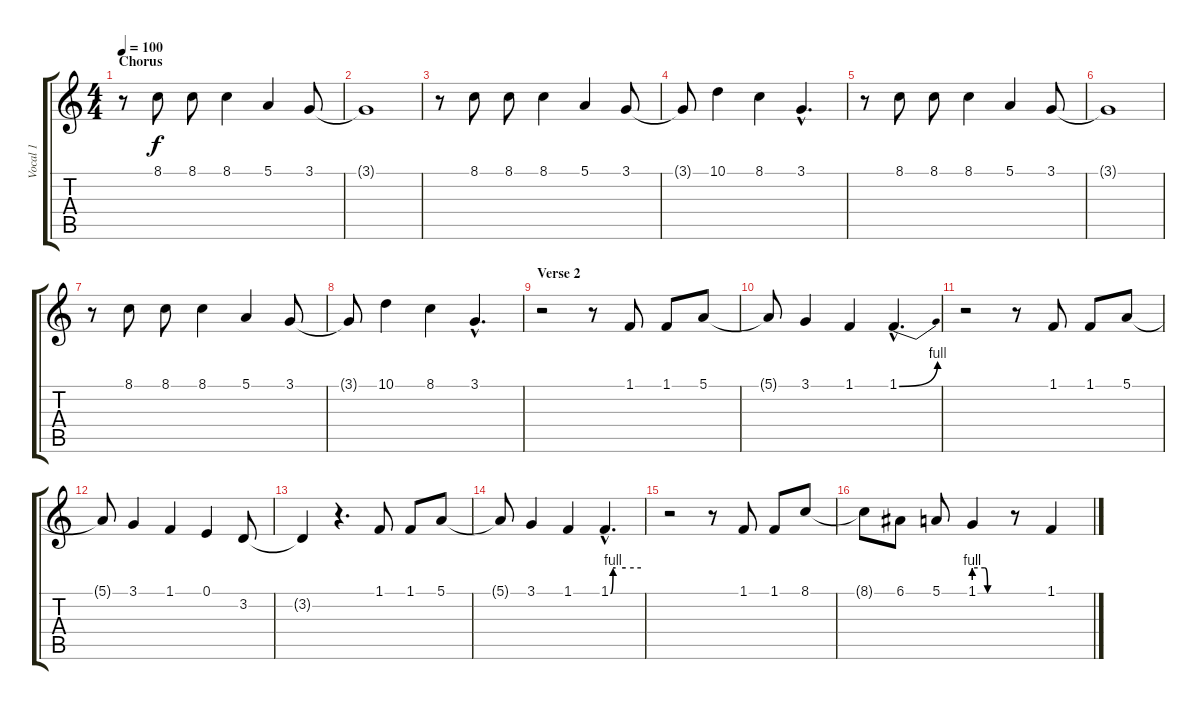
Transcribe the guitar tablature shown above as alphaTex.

\track ("Vocal 1" "Vocal 1") {instrument pad1newage}
\staff {score tabs}
\tuning (E4 B3 G3 D3 A2 E2) {hide}
\ts (4 4)
\section ("" "Chorus")
\tempo 100
\clef g2
\ks c
r.8{dy f} 8.1.8 8.1.8 8.1.4 5.1.4 3.1.8 |
3.1{t}.1 |
r.8 8.1.8 8.1.8 8.1.4 5.1.4 3.1.8 |
3.1{t}.8 10.1.4 8.1.4 3.1{hac}.4{d} |
r.8 8.1.8 8.1.8 8.1.4 5.1.4 3.1.8 |
3.1{t}.1 |
r.8 8.1.8 8.1.8 8.1.4 5.1.4 3.1.8 |
3.1{t}.8 10.1.4 8.1.4 3.1{hac}.4{d} |
\section ("" "Verse 2")
r.2 r.8 1.1.8 1.1.8 5.1.8 |
5.1{t}.8 3.1.4 1.1.4 1.1{be (bend 0 0 60 4) hac}.4{d} |
r.2 r.8 1.1.8 1.1.8 5.1.8 |
5.1{t}.8 3.1.4 1.1.4 0.1.4 3.2.8 |
3.2{t}.4 r.4{d} 1.1.8 1.1.8 5.1.8 |
5.1{t}.8 3.1.4 1.1.4 1.1{be (custom 0 0 5 4 10 4 30 4 60 4) hac}.4{d} |
r.2 r.8 1.1.8 1.1.8 8.1.8 |
8.1{t}.8 6.1.8 5.1.8 1.1{be (custom 0 4 20 4 25 0 40 0 60 0)}.4 r.8 1.1.4
